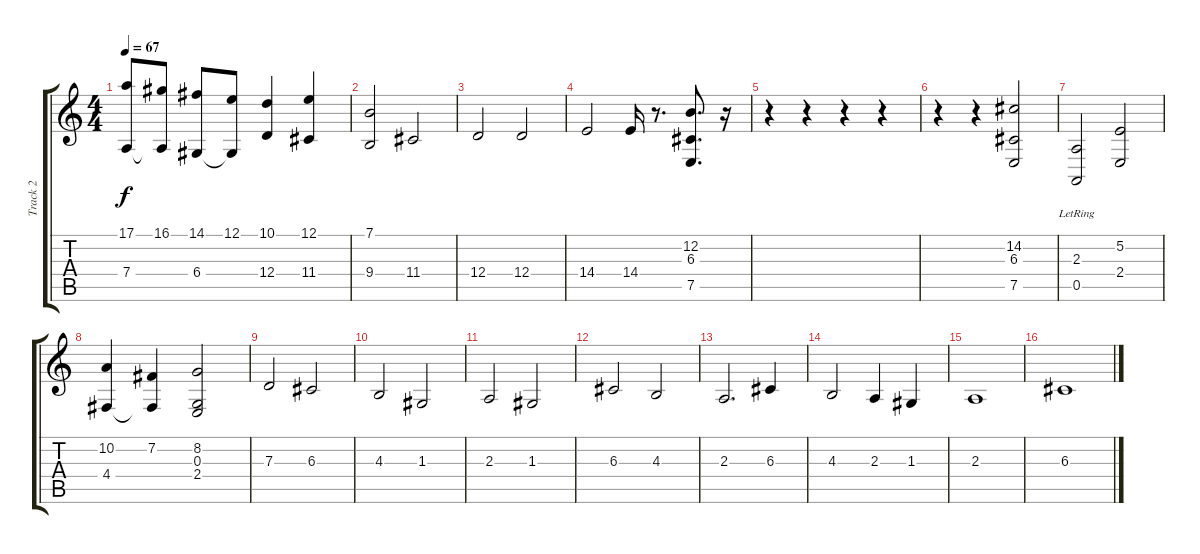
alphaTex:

\track ("Track 2" "Track 2") {instrument tremolostrings}
\staff {score tabs}
\tuning (E4 B3 G3 D3 A2 E2) {hide}
\ts (4 4)
\tempo 67
\clef g2
\ks c
(17.1 7.4).8{dy f} (16.1 7.4{t}).8 (14.1 6.4).8 (12.1 6.4{t}).8 (10.1 12.4).4 (12.1 11.4).4 |
(7.1 9.4).2 11.4.2 |
12.4.2 12.4.2 |
14.4.2 14.4.16 r.8{d} (12.2 6.3 7.5).8{d} r.16 |
r.4 r.4 r.4 r.4 |
r.4 r.4 (14.2 6.3 7.5).2 |
(2.3{lr} 0.5).2 (5.2 2.4).2 |
(10.2 4.4).4 (7.2 4.4{t}).4 (8.2 0.3 2.4).2 |
7.3.2 6.3.2 |
4.3.2 1.3.2 |
2.3.2 1.3.2 |
6.3.2 4.3.2 |
2.3.2{d} 6.3.4 |
4.3.2 2.3.4 1.3.4 |
2.3.1 |
6.3.1
